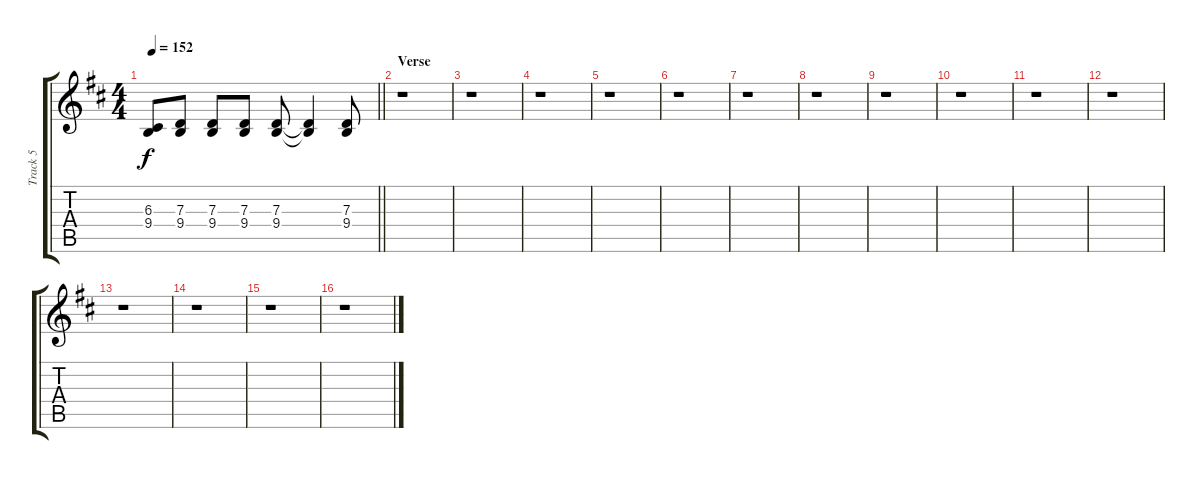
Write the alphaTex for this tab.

\track ("Track 5" "Track 5") {instrument altosax}
\staff {score tabs}
\tuning (E4 B3 G3 D3 A2 D2) {hide}
\ts (4 4)
\tempo 152
\clef g2
\barLineRight lightlight
\ks d
(6.3 9.4).8{dy f} (7.3 9.4).8 (7.3 9.4).8 (7.3 9.4).8 (7.3 9.4).8 (7.3{t} 9.4{t}).4 (7.3 9.4).8 |
\section ("" "Verse")
r.1 |
r.1 |
r.1 |
r.1 |
r.1 |
r.1 |
r.1 |
r.1 |
r.1 |
r.1 |
r.1 |
r.1 |
r.1 |
r.1 |
r.1
